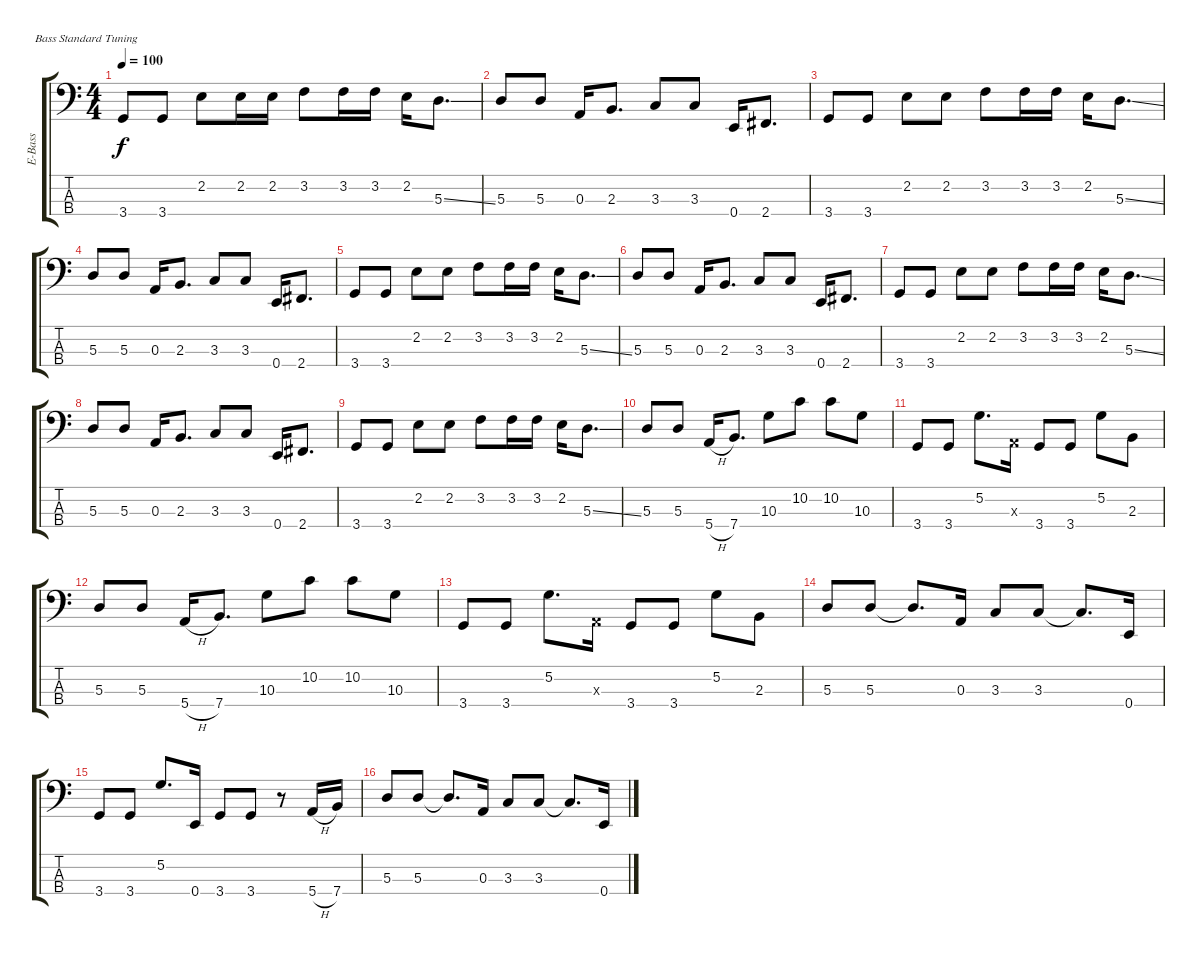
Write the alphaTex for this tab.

\bracketExtendMode groupsimilarinstruments
\otherSystemsTrackNameOrientation horizontal
\track ("Bass" "E-Bass") {instrument electricbassfinger}
\staff {score tabs}
\tuning (G2 D2 A1 E1)
\ts (4 4)
\tempo 100
\clef f4
\ks c
3.4.8{dy f beam Up} 3.4.8{beam Up} 2.2.8{beam Down} 2.2.16{beam Down} 2.2.16{beam Down} 3.2.8{beam Down} 3.2.16{beam Down} 3.2.16{beam Down} 2.2.16{beam Down} 5.3{ss}.8{d beam Down} |
5.3.8{beam Up} 5.3.8{beam Up} 0.3.16{beam Up} 2.3.8{d beam Up} 3.3.8{beam Up} 3.3.8{beam Up} 0.4.16{beam Up} 2.4{acc #}.8{d beam Up} |
3.4.8{beam Up} 3.4.8{beam Up} 2.2.8{beam Down} 2.2.8{beam Down} 3.2.8{beam Down} 3.2.16{beam Down} 3.2.16{beam Down} 2.2.16{beam Down} 5.3{ss}.8{d beam Down} |
5.3.8{beam Up} 5.3.8{beam Up} 0.3.16{beam Up} 2.3.8{d beam Up} 3.3.8{beam Up} 3.3.8{beam Up} 0.4.16{beam Up} 2.4{acc #}.8{d beam Up} |
3.4.8{beam Up} 3.4.8{beam Up} 2.2.8{beam Down} 2.2.8{beam Down} 3.2.8{beam Down} 3.2.16{beam Down} 3.2.16{beam Down} 2.2.16{beam Down} 5.3{ss}.8{d beam Down} |
5.3.8{beam Up} 5.3.8{beam Up} 0.3.16{beam Up} 2.3.8{d beam Up} 3.3.8{beam Up} 3.3.8{beam Up} 0.4.16{beam Up} 2.4{acc #}.8{d beam Up} |
3.4.8{beam Up} 3.4.8{beam Up} 2.2.8{beam Down} 2.2.8{beam Down} 3.2.8{beam Down} 3.2.16{beam Down} 3.2.16{beam Down} 2.2.16{beam Down} 5.3{ss}.8{d beam Down} |
5.3.8{beam Up} 5.3.8{beam Up} 0.3.16{beam Up} 2.3.8{d beam Up} 3.3.8{beam Up} 3.3.8{beam Up} 0.4.16{beam Up} 2.4{acc #}.8{d beam Up} |
3.4.8{beam Up} 3.4.8{beam Up} 2.2.8{beam Down} 2.2.8{beam Down} 3.2.8{beam Down} 3.2.16{beam Down} 3.2.16{beam Down} 2.2.16{beam Down} 5.3{ss}.8{d beam Down} |
5.3.8{beam Up} 5.3.8{beam Up} 5.4{h}.16{beam Up} 7.4.8{d beam Up} 10.3.8{beam Down} 10.2.8{beam Down} 10.2.8{beam Down} 10.3.8{beam Down} |
3.4.8{beam Up} 3.4.8{beam Up} 5.2.8{d beam Down} 0.3{x}.16{beam Down} 3.4.8{beam Up} 3.4.8{beam Up} 5.2.8{beam Down} 2.3.8{beam Down} |
5.3.8{beam Up} 5.3.8{beam Up} 5.4{h}.16{beam Up} 7.4.8{d beam Up} 10.3.8{beam Down} 10.2.8{beam Down} 10.2.8{beam Down} 10.3.8{beam Down} |
3.4.8{beam Up} 3.4.8{beam Up} 5.2.8{d beam Down} 0.3{x}.16{beam Down} 3.4.8{beam Up} 3.4.8{beam Up} 5.2.8{beam Down} 2.3.8{beam Down} |
5.3.8{beam Up} 5.3.8{beam Up} 5.3{t}.8{d beam Up} 0.3.16{beam Up} 3.3.8{beam Up} 3.3.8{beam Up} 3.3{t}.8{d beam Up} 0.4.16{beam Up} |
3.4.8{beam Up} 3.4.8{beam Up} 5.2.8{d beam Up} 0.4.16{beam Up} 3.4.8{beam Up} 3.4.8{beam Up} r.8{beam Up} 5.4{h}.16{beam Up} 7.4.16{beam Up} |
5.3.8{beam Up} 5.3.8{beam Up} 5.3{t}.8{d beam Up} 0.3.16{beam Up} 3.3.8{beam Up} 3.3.8{beam Up} 3.3{t}.8{d beam Up} 0.4.16{beam Up}
